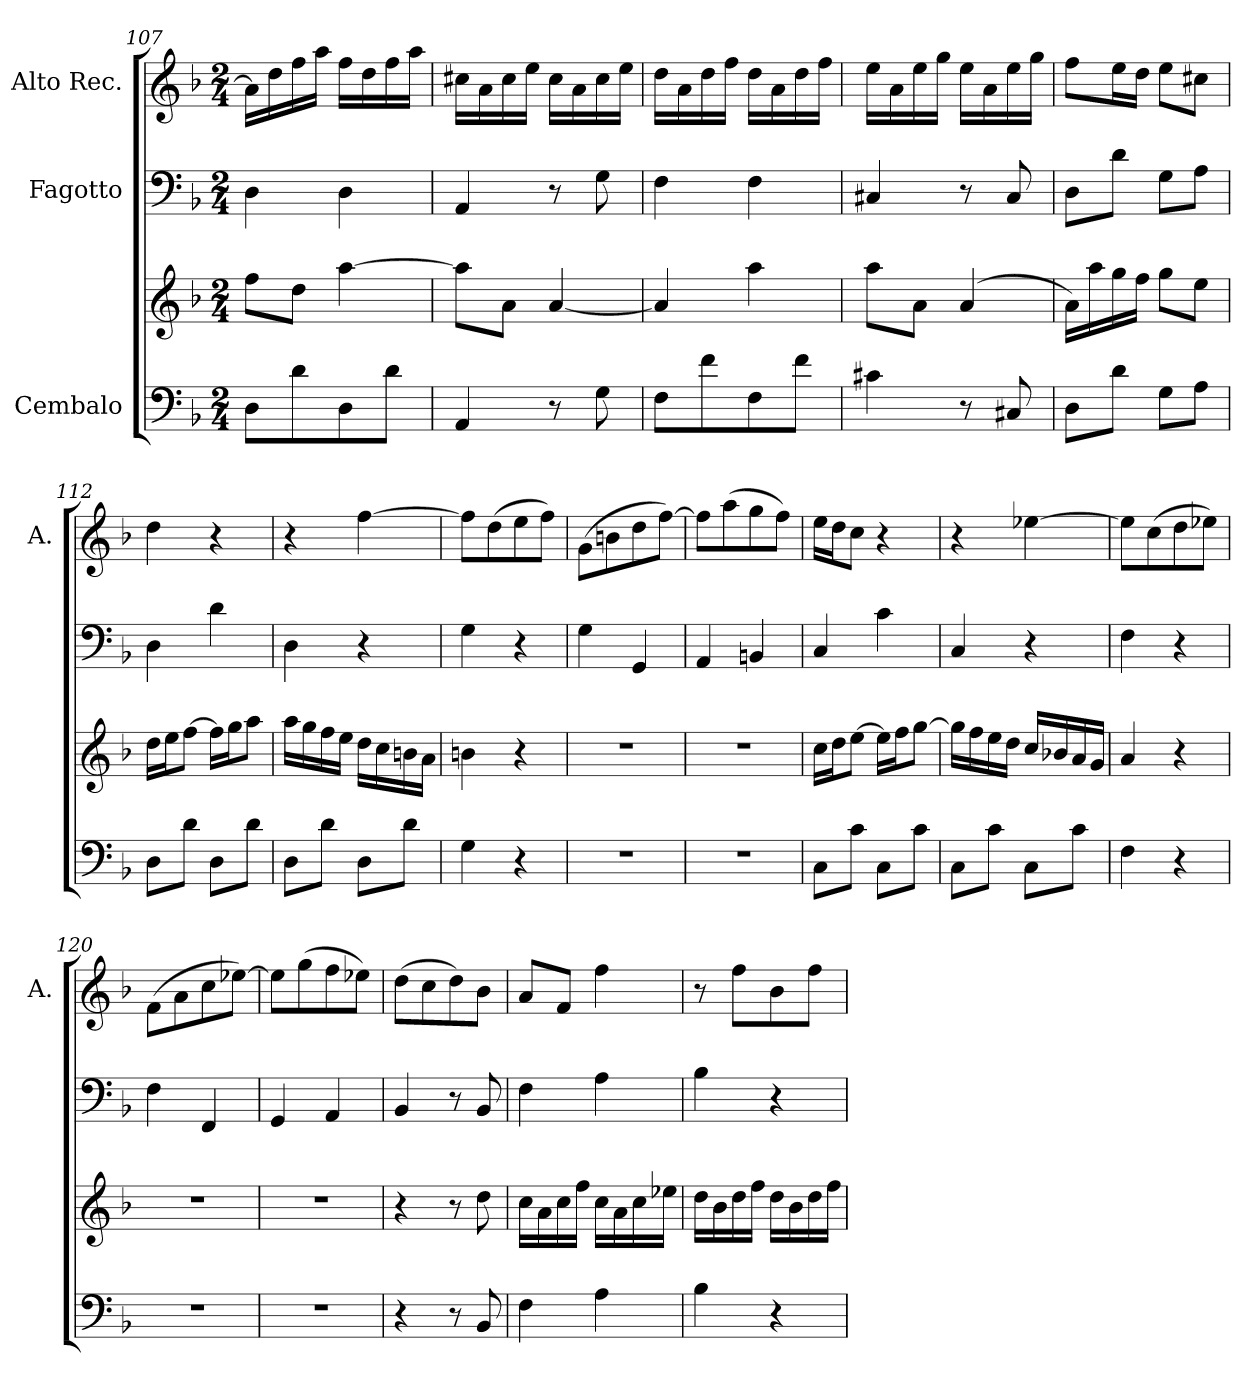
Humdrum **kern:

**kern	**kern	**kern	**kern
*part3	*part3	*part2	*part1
*staff4	*staff3	*staff2	*staff1
*I"Cembalo	*	*I"Fagotto	*I"Alto Rec.
*	*	*	*I'A.
*clefF4	*clefG2	*clefF4	*clefG2
*k[b-]	*k[b-]	*k[b-]	*k[b-]
*M2/4	*M2/4	*M2/4	*M2/4
=107	=107	=107	=107
8D\L	8ff\L	4D\	16a\LL]
.	.	.	16dd\
8d\	8dd\J	.	16ff\
.	.	.	16aa\JJ
8D\	[4aa\	4D\	16ff\LL
.	.	.	16dd\
8d\J	.	.	16ff\
.	.	.	16aa\JJ
!!LO:LB:g=z
=108	=108	=108	=108
4AA/	8aa\L]	4AA/	16cc#X\LL
.	.	.	16a\
.	8a\J	.	16cc#\
.	.	.	16ee\JJ
8r	[4a/	8r	16cc#\LL
.	.	.	16a\
8G\	.	8G\	16cc#\
.	.	.	16ee\JJ
=109	=109	=109	=109
8F\L	4a/]	4F\	16dd\LL
.	.	.	16a\
8f\	.	.	16dd\
.	.	.	16ff\JJ
8F\	4aa\	4F\	16dd\LL
.	.	.	16a\
8f\J	.	.	16dd\
.	.	.	16ff\JJ
=110	=110	=110	=110
4c#X\	8aa\L	4C#X/	16ee\LL
.	.	.	16a\
.	8a\J	.	16ee\
.	.	.	16gg\JJ
8r	(4a/	8r	16ee\LL
.	.	.	16a\
8C#X/	.	8C#/	16ee\
.	.	.	16gg\JJ
=111	=111	=111	=111
8D\L	16a\LL)	8D\L	8ff\L
.	16aa\	.	.
8d\J	16gg\	8d\J	16ee\L
.	16ff\JJ	.	16dd\JJ
8G\L	8gg\L	8G\L	8ee\L
8A\J	8ee\J	8A\J	8cc#X\J
=112	=112	=112	=112
8D\L	16dd\LL	4D\	4dd\
.	16ee\J	.	.
8d\J	[8ff\J	.	.
8D\L	16ff\LL]	4d\	4r
.	16gg\J	.	.
8d\J	8aa\J	.	.
=113	=113	=113	=113
8D\L	16aa\LL	4D\	4r
.	16gg\	.	.
8d\J	16ff\	.	.
.	16ee\JJ	.	.
8D\L	16dd\LL	4r	[4ff\
.	16cc\	.	.
8d\J	16bn\	.	.
.	16a\JJ	.	.
=114	=114	=114	=114
4G\	4bn\	4G\	8ff\L]
.	.	.	(8dd\
4r	4r	4r	8ee\
.	.	.	8ff\J)
!!LO:LB:g=z
=115	=115	=115	=115
2r	2r	4G\	(8g\L
.	.	.	8bn\
.	.	4GG/	8dd\
.	.	.	[8ff\J)
=116	=116	=116	=116
2r	2r	4AA/	8ff\L]
.	.	.	(8aa\
.	.	4BBn/	8gg\
.	.	.	8ff\J)
=117	=117	=117	=117
8C\L	16cc\LL	4C/	16ee\LL
.	16dd\J	.	16dd\J
8c\J	[8ee\J	.	8cc\J
8C\L	16ee\LL]	4c\	4r
.	16ff\J	.	.
8c\J	[8gg\J	.	.
=118	=118	=118	=118
8C\L	16gg\LL]	4C/	4r
.	16ff\	.	.
8c\J	16ee\	.	.
.	16dd\JJ	.	.
8C\L	16cc/LL	4r	[4ee-X\
.	16b-X/	.	.
8c\J	16a/	.	.
.	16g/JJ	.	.
=119	=119	=119	=119
4F\	4a/	4F\	8ee-\L]
.	.	.	(8cc\
4r	4r	4r	8dd\
.	.	.	8ee-X\J)
=120	=120	=120	=120
2r	2r	4F\	(8f\L
.	.	.	8a\
.	.	4FF/	8cc\
.	.	.	[8ee-X\J)
=121	=121	=121	=121
2r	2r	4GG/	8ee-\L]
.	.	.	(8gg\
.	.	4AA/	8ff\
.	.	.	8ee-X\J)
=122	=122	=122	=122
4r	4r	4BB-/	(8dd\L
.	.	.	8cc\
8r	8r	8r	8dd\)
8BB-/	8dd\	8BB-/	8b-\J
!!LO:LB:g=z
=123	=123	=123	=123
4F\	16cc\LL	4F\	8a/L
.	16a\	.	.
.	16cc\	.	8f/J
.	16ff\JJ	.	.
4A\	16cc\LL	4A\	4ff\
.	16a\	.	.
.	16cc\	.	.
.	16ee-X\JJ	.	.
=124	=124	=124	=124
4B-\	16dd\LL	4B-\	8r
.	16b-\	.	.
.	16dd\	.	8ff\L
.	16ff\JJ	.	.
4r	16dd\LL	4r	8b-\
.	16b-\	.	.
.	16dd\	.	8ff\J
.	16ff\JJ	.	.
=	=	=	=
*-	*-	*-	*-
